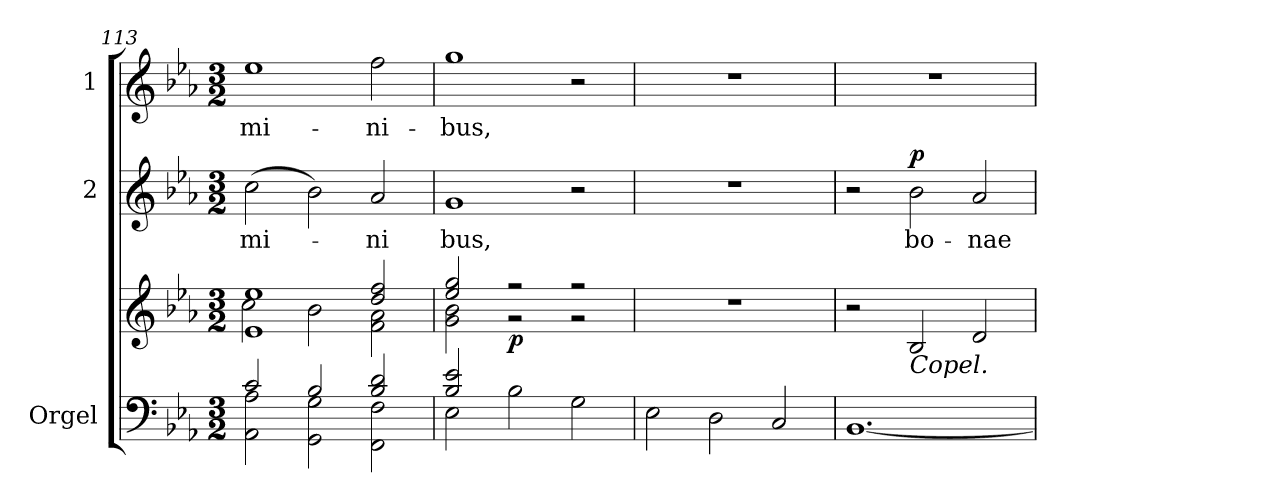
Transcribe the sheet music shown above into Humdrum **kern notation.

**kern	**kern	**dynam	**kern	**text	**dynam	**kern	**text
*part3	*part3	*part3	*part2	*part2	*part2	*part1	*part1
*staff4	*staff3	*staff3/4	*staff2	*staff2	*staff2	*staff1	*staff1
*I"Orgel	*	*	*I"2	*	*	*I"1	*
*I'Org.	*	*	*	*	*	*	*
!!LO:LB:g=z
*clefF4	*clefG2	*	*clefG2	*	*	*clefG2	*
*k[b-e-a-]	*k[b-e-a-]	*	*k[b-e-a-]	*	*	*k[b-e-a-]	*
*E-:	*E-:	*	*E-:	*	*	*E-:	*
*M3/2	*M3/2	*	*M3/2	*	*	*M3/2	*
=113	=113	=113	=113	=113	=113	=113	=113
*^	*^	*	*	*	*	*	*
!	!	!	!	!	!	!LO:LY:b	!	!	!LO:LY:b
2c/	2AA-\ 2A-\	1e- 1ee-	2cc\	.	(>2cc\	-mi-	.	1ee-	-mi-
2B-/	2GG\ 2G\	.	2b-\	.	2b-\)	.	.	.	.
!	!	!	!	!	!	!LO:LY:b	!	!	!LO:LY:b
2B-/ 2d/	2FF\ 2F\	2dd/ 2ff/	2f\ 2a-\	.	2a-/	-ni	.	2ff\	-ni-
=114	=114	=114	=114	=114	=114	=114	=114	=114	=114
!	!	!	!	!	!	!LO:LY:b	!	!	!LO:LY:b
2B-/ 2e-/	2E-\	2ee-/ 2gg/	2g\ 2b-\	.	1g	bus,	.	1gg	-bus,
!	!	!	!	!LO:DY:b	!	!	!	!	!
1ryy	2B-\	2r	2r	p	.	.	.	.	.
.	2G\	2r	2r	.	2r	.	.	2r	.
*v	*v	*	*	*	*	*	*	*	*
*	*v	*v	*	*	*	*	*	*
=115	=115	=115	=115	=115	=115	=115	=115
2E-\	1.r	.	1.r	.	.	1.r	.
2D\	.	.	.	.	.	.	.
2C/	.	.	.	.	.	.	.
=116	=116	=116	=116	=116	=116	=116	=116
[1.BB-	2r	.	2r	.	.	1.r	.
!	!LO:TX:b:i:t=Copel.	!	!	!	!	!	!
!	!	!	!	!LO:LY:b	!LO:DY:a	!	!
.	2B-/	.	2b-\	bo-	p	.	.
!	!	!	!	!LO:LY:b	!	!	!
.	2d/	.	2a-/	-nae	.	.	.
=	=	=	=	=	=	=	=
*-	*-	*-	*-	*-	*-	*-	*-
